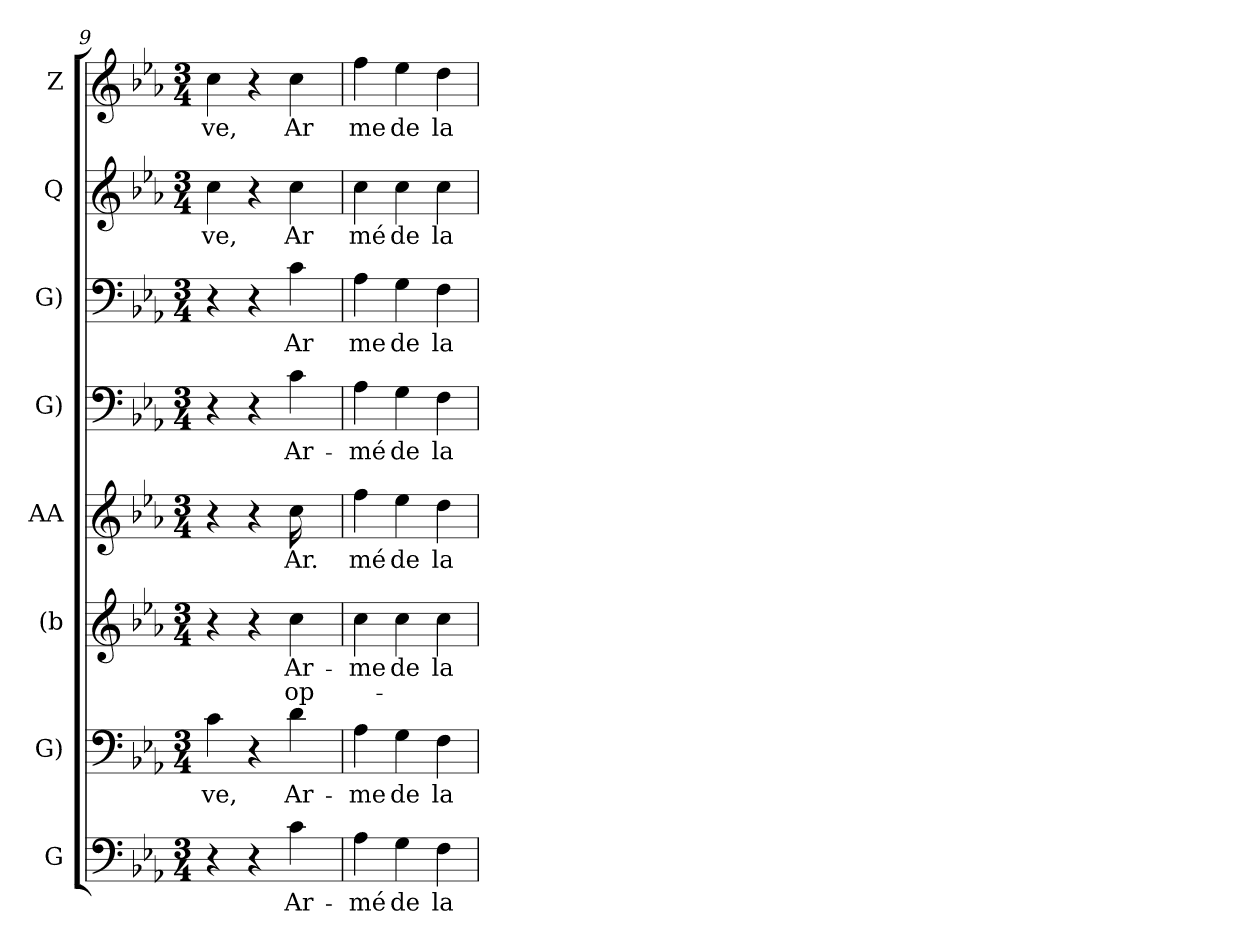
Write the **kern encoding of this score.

**kern	**text	**kern	**text	**kern	**text	**text	**kern	**text	**kern	**text	**kern	**text	**kern	**text	**kern	**text
*part8	*part8	*part7	*part7	*part6	*part6	*part6	*part5	*part5	*part4	*part4	*part3	*part3	*part2	*part2	*part1	*part1
*staff8	*staff8	*staff7	*staff7	*staff6	*staff6	*staff6	*staff5	*staff5	*staff4	*staff4	*staff3	*staff3	*staff2	*staff2	*staff1	*staff1
*I"G	*	*I"G)	*	*I"(b	*	*	*I"AA	*	*I"G)	*	*I"G)	*	*I"Q	*	*I"Z	*
*clefF4	*	*clefF4	*	*clefG2	*	*	*clefG2	*	*clefF4	*	*clefF4	*	*clefG2	*	*clefG2	*
*k[b-e-a-]	*	*k[b-e-a-]	*	*k[b-e-a-]	*	*	*k[b-e-a-]	*	*k[b-e-a-]	*	*k[b-e-a-]	*	*k[b-e-a-]	*	*k[b-e-a-]	*
*M3/4	*	*M3/4	*	*M3/4	*	*	*M3/4	*	*M3/4	*	*M3/4	*	*M3/4	*	*M3/4	*
=9	=9	=9	=9	=9	=9	=9	=9	=9	=9	=9	=9	=9	=9	=9	=9	=9
4r	.	4ci\	ve,	4r	.	.	4r	.	4r	.	4r	.	4cci\	ve,	4cci\	ve,
4r	.	4r	.	4r	.	.	4r	.	4r	.	4r	.	4r	.	4r	.
4ci\	Ar-	4di\	Ar-	4cci\	Ar-	op-	16cci\	Ar.	4ci\	Ar-	4ci\	Ar	4cci\	Ar	4cci\	Ar
.	.	.	.	.	.	.	8.ryy	.	.	.	.	.	.	.	.	.
=10	=10	=10	=10	=10	=10	=10	=10	=10	=10	=10	=10	=10	=10	=10	=10	=10
4A-i\	mé	4A-i\	me	4cci\	me	.	4ffi\	mé	4A-i\	mé	4A-i\	me	4cci\	mé	4ffi\	me
4Gi\	de	4Gi\	de	4cci\	de	.	4ee-i\	de	4Gi\	de	4Gi\	de	4cci\	de	4ee-i\	de
4Fi\	la	4Fi\	la	4cci\	la	.	4ddi\	la	4Fi\	la	4Fi\	la	4cci\	la	4ddi\	la
=	=	=	=	=	=	=	=	=	=	=	=	=	=	=	=	=
*-	*-	*-	*-	*-	*-	*-	*-	*-	*-	*-	*-	*-	*-	*-	*-	*-
